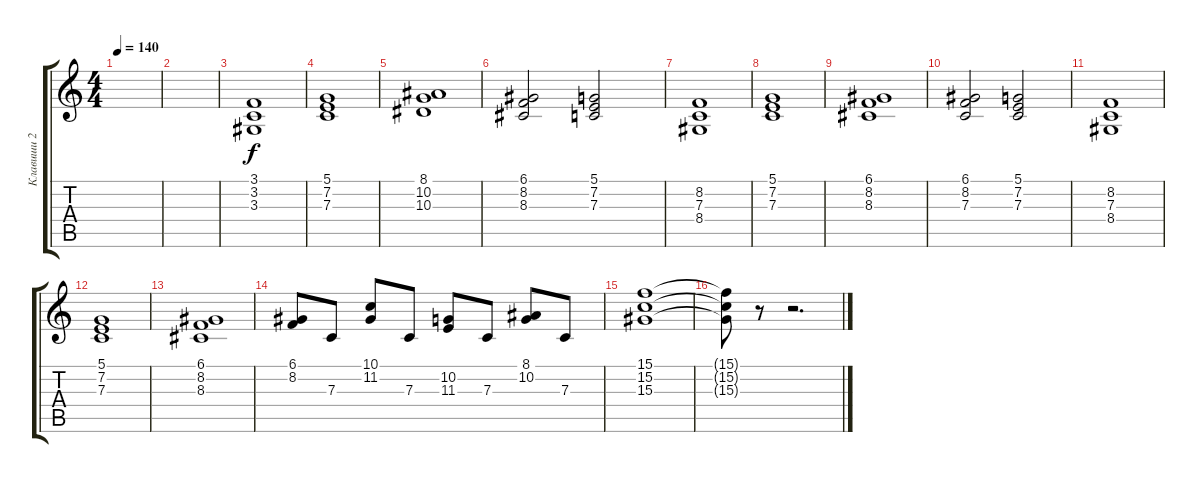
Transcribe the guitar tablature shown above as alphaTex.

\track ("Клавиши 2" "Клавиши 2") {instrument choiraahs}
\staff {score tabs}
\tuning (D4 A3 F3 C3 G2 D2) {hide}
\ts (4 4)
\tempo 140
\clef g2
\ks c
|
|
(3.1 3.2 3.3).1 |
(5.1 7.2 7.3).1 |
(8.1 10.2 10.3).1 |
(6.1 8.2 8.3).2 (5.1 7.2 7.3).2 |
(8.2 7.3 8.4).1 |
(5.1 7.2 7.3).1 |
(6.1 8.2 8.3).1 |
(6.1 8.2 7.3).2 (5.1 7.2 7.3).2 |
(8.2 7.3 8.4).1 |
(5.1 7.2 7.3).1 |
(6.1 8.2 8.3).1 |
(6.1 8.2).8 7.3.8 (10.1 11.2).8 7.3.8 (10.2 11.3).8 7.3.8 (8.1 10.2).8 7.3.8 |
(15.1 15.2 15.3).1 |
(15.1{t} 15.2{t} 15.3{t}).8 r.8 r.2{d}
